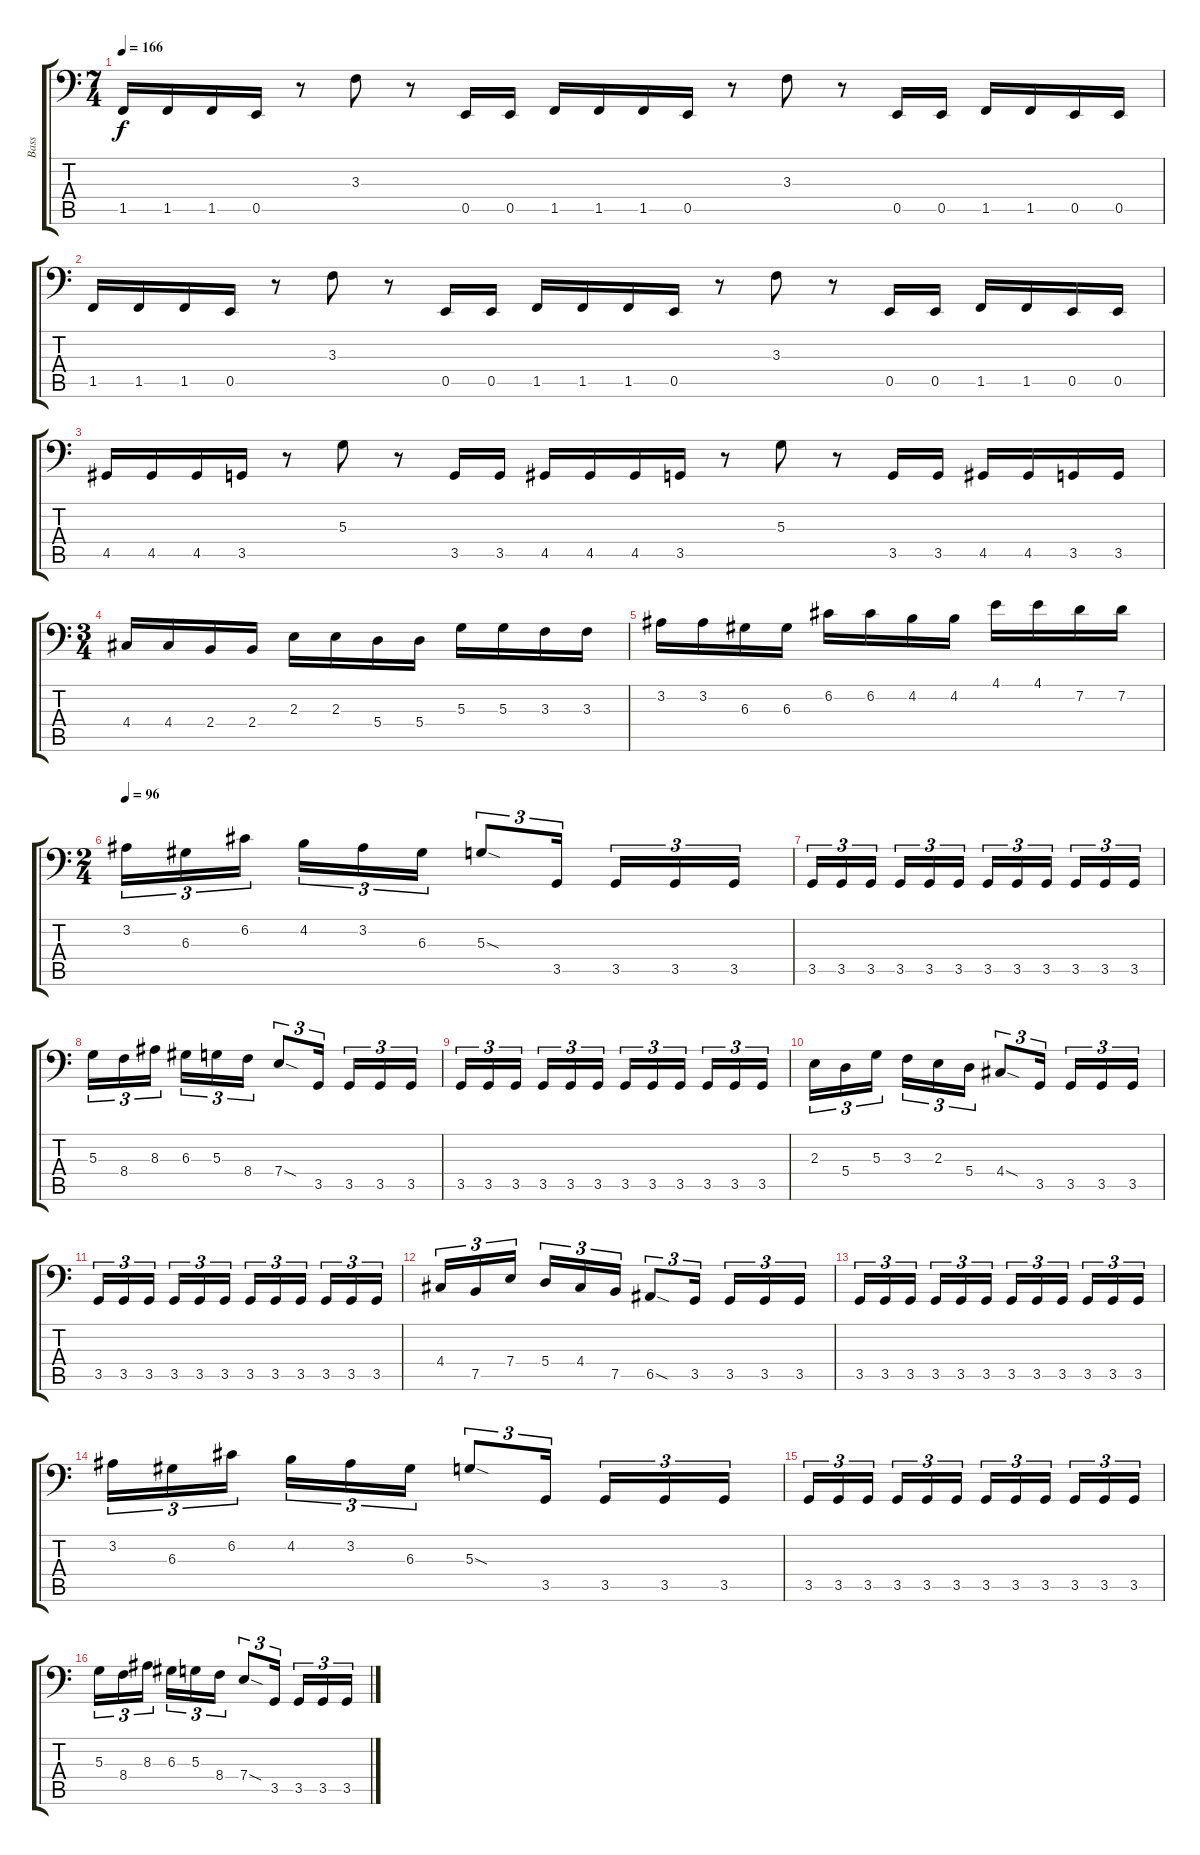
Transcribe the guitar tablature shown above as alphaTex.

\track ("Bass" "Bass") {instrument electricbassfinger}
\staff {score tabs}
\tuning (C3 G2 D2 A1 E1 B0) {hide}
\ts (7 4)
\tempo 166
\clef f4
\ks c
1.5.16{dy f} 1.5.16 1.5.16 0.5.16 r.8 3.3.8 r.8 0.5.16 0.5.16 1.5.16 1.5.16 1.5.16 0.5.16 r.8 3.3.8 r.8 0.5.16 0.5.16 1.5.16 1.5.16 0.5.16 0.5.16 |
1.5.16 1.5.16 1.5.16 0.5.16 r.8 3.3.8 r.8 0.5.16 0.5.16 1.5.16 1.5.16 1.5.16 0.5.16 r.8 3.3.8 r.8 0.5.16 0.5.16 1.5.16 1.5.16 0.5.16 0.5.16 |
4.5.16 4.5.16 4.5.16 3.5.16 r.8 5.3.8 r.8 3.5.16 3.5.16 4.5.16 4.5.16 4.5.16 3.5.16 r.8 5.3.8 r.8 3.5.16 3.5.16 4.5.16 4.5.16 3.5.16 3.5.16 |
\ts (3 4)
4.4.16 4.4.16 2.4.16 2.4.16 2.3.16 2.3.16 5.4.16 5.4.16 5.3.16 5.3.16 3.3.16 3.3.16 |
3.2.16 3.2.16 6.3.16 6.3.16 6.2.16 6.2.16 4.2.16 4.2.16 4.1.16 4.1.16 7.2.16 7.2.16 |
\ts (2 4)
\tempo 96
3.2.16{tu (3 2)} 6.3.16{tu (3 2)} 6.2.16{tu (3 2)} 4.2.16{tu (3 2)} 3.2.16{tu (3 2)} 6.3.16{tu (3 2)} 5.3{sod}.8{tu (3 2)} 3.5.16{tu (3 2)} 3.5.16{tu (3 2)} 3.5.16{tu (3 2)} 3.5.16{tu (3 2)} |
3.5.16{tu (3 2)} 3.5.16{tu (3 2)} 3.5.16{tu (3 2)} 3.5.16{tu (3 2)} 3.5.16{tu (3 2)} 3.5.16{tu (3 2)} 3.5.16{tu (3 2)} 3.5.16{tu (3 2)} 3.5.16{tu (3 2)} 3.5.16{tu (3 2)} 3.5.16{tu (3 2)} 3.5.16{tu (3 2)} |
5.3.16{tu (3 2)} 8.4.16{tu (3 2)} 8.3.16{tu (3 2)} 6.3.16{tu (3 2)} 5.3.16{tu (3 2)} 8.4.16{tu (3 2)} 7.4{sod}.8{tu (3 2)} 3.5.16{tu (3 2)} 3.5.16{tu (3 2)} 3.5.16{tu (3 2)} 3.5.16{tu (3 2)} |
3.5.16{tu (3 2)} 3.5.16{tu (3 2)} 3.5.16{tu (3 2)} 3.5.16{tu (3 2)} 3.5.16{tu (3 2)} 3.5.16{tu (3 2)} 3.5.16{tu (3 2)} 3.5.16{tu (3 2)} 3.5.16{tu (3 2)} 3.5.16{tu (3 2)} 3.5.16{tu (3 2)} 3.5.16{tu (3 2)} |
2.3.16{tu (3 2)} 5.4.16{tu (3 2)} 5.3.16{tu (3 2)} 3.3.16{tu (3 2)} 2.3.16{tu (3 2)} 5.4.16{tu (3 2)} 4.4{sod}.8{tu (3 2)} 3.5.16{tu (3 2)} 3.5.16{tu (3 2)} 3.5.16{tu (3 2)} 3.5.16{tu (3 2)} |
3.5.16{tu (3 2)} 3.5.16{tu (3 2)} 3.5.16{tu (3 2)} 3.5.16{tu (3 2)} 3.5.16{tu (3 2)} 3.5.16{tu (3 2)} 3.5.16{tu (3 2)} 3.5.16{tu (3 2)} 3.5.16{tu (3 2)} 3.5.16{tu (3 2)} 3.5.16{tu (3 2)} 3.5.16{tu (3 2)} |
4.4.16{tu (3 2)} 7.5.16{tu (3 2)} 7.4.16{tu (3 2)} 5.4.16{tu (3 2)} 4.4.16{tu (3 2)} 7.5.16{tu (3 2)} 6.5{sod}.8{tu (3 2)} 3.5.16{tu (3 2)} 3.5.16{tu (3 2)} 3.5.16{tu (3 2)} 3.5.16{tu (3 2)} |
3.5.16{tu (3 2)} 3.5.16{tu (3 2)} 3.5.16{tu (3 2)} 3.5.16{tu (3 2)} 3.5.16{tu (3 2)} 3.5.16{tu (3 2)} 3.5.16{tu (3 2)} 3.5.16{tu (3 2)} 3.5.16{tu (3 2)} 3.5.16{tu (3 2)} 3.5.16{tu (3 2)} 3.5.16{tu (3 2)} |
3.2.16{tu (3 2)} 6.3.16{tu (3 2)} 6.2.16{tu (3 2)} 4.2.16{tu (3 2)} 3.2.16{tu (3 2)} 6.3.16{tu (3 2)} 5.3{sod}.8{tu (3 2)} 3.5.16{tu (3 2)} 3.5.16{tu (3 2)} 3.5.16{tu (3 2)} 3.5.16{tu (3 2)} |
3.5.16{tu (3 2)} 3.5.16{tu (3 2)} 3.5.16{tu (3 2)} 3.5.16{tu (3 2)} 3.5.16{tu (3 2)} 3.5.16{tu (3 2)} 3.5.16{tu (3 2)} 3.5.16{tu (3 2)} 3.5.16{tu (3 2)} 3.5.16{tu (3 2)} 3.5.16{tu (3 2)} 3.5.16{tu (3 2)} |
5.3.16{tu (3 2)} 8.4.16{tu (3 2)} 8.3.16{tu (3 2)} 6.3.16{tu (3 2)} 5.3.16{tu (3 2)} 8.4.16{tu (3 2)} 7.4{sod}.8{tu (3 2)} 3.5.16{tu (3 2)} 3.5.16{tu (3 2)} 3.5.16{tu (3 2)} 3.5.16{tu (3 2)}
